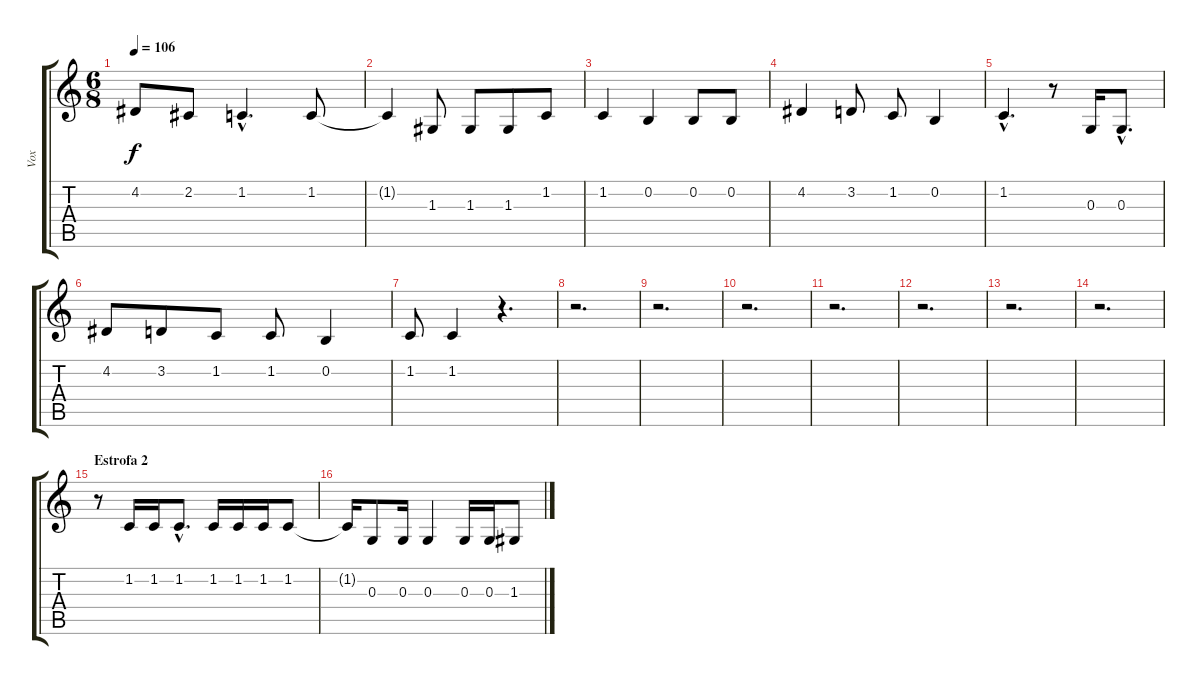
\track ("Vox" "Vox") {instrument harmonica}
\staff {score tabs}
\tuning (E4 B3 G3 D3 A2 E2) {hide}
\ts (6 8)
\tempo 106
\clef g2
\ks c
4.2{t}.8{dy f} 2.2.8 1.2{hac}.4{d} 1.2.8 |
1.2{t}.4 1.3.8 1.3.8 1.3.8 1.2.8 |
1.2.4 0.2.4 0.2.8 0.2.8 |
4.2.4 3.2.8 1.2.8 0.2.4 |
1.2{hac}.4{d} r.8 0.3.16 0.3{hac}.8{d} |
4.2.8 3.2.8 1.2.8 1.2.8 0.2.4 |
1.2.8 1.2.4 r.4{d} |
r.2{d} |
r.2{d} |
r.2{d} |
r.2{d} |
r.2{d} |
r.2{d} |
r.2{d} |
\section ("" "Estrofa 2")
r.8 1.2.16 1.2.16 1.2{hac}.8{d} 1.2.16 1.2.16 1.2.16 1.2.8 |
1.2{t}.16 0.3.8 0.3.16 0.3.4 0.3.16 0.3.16 1.3.8
